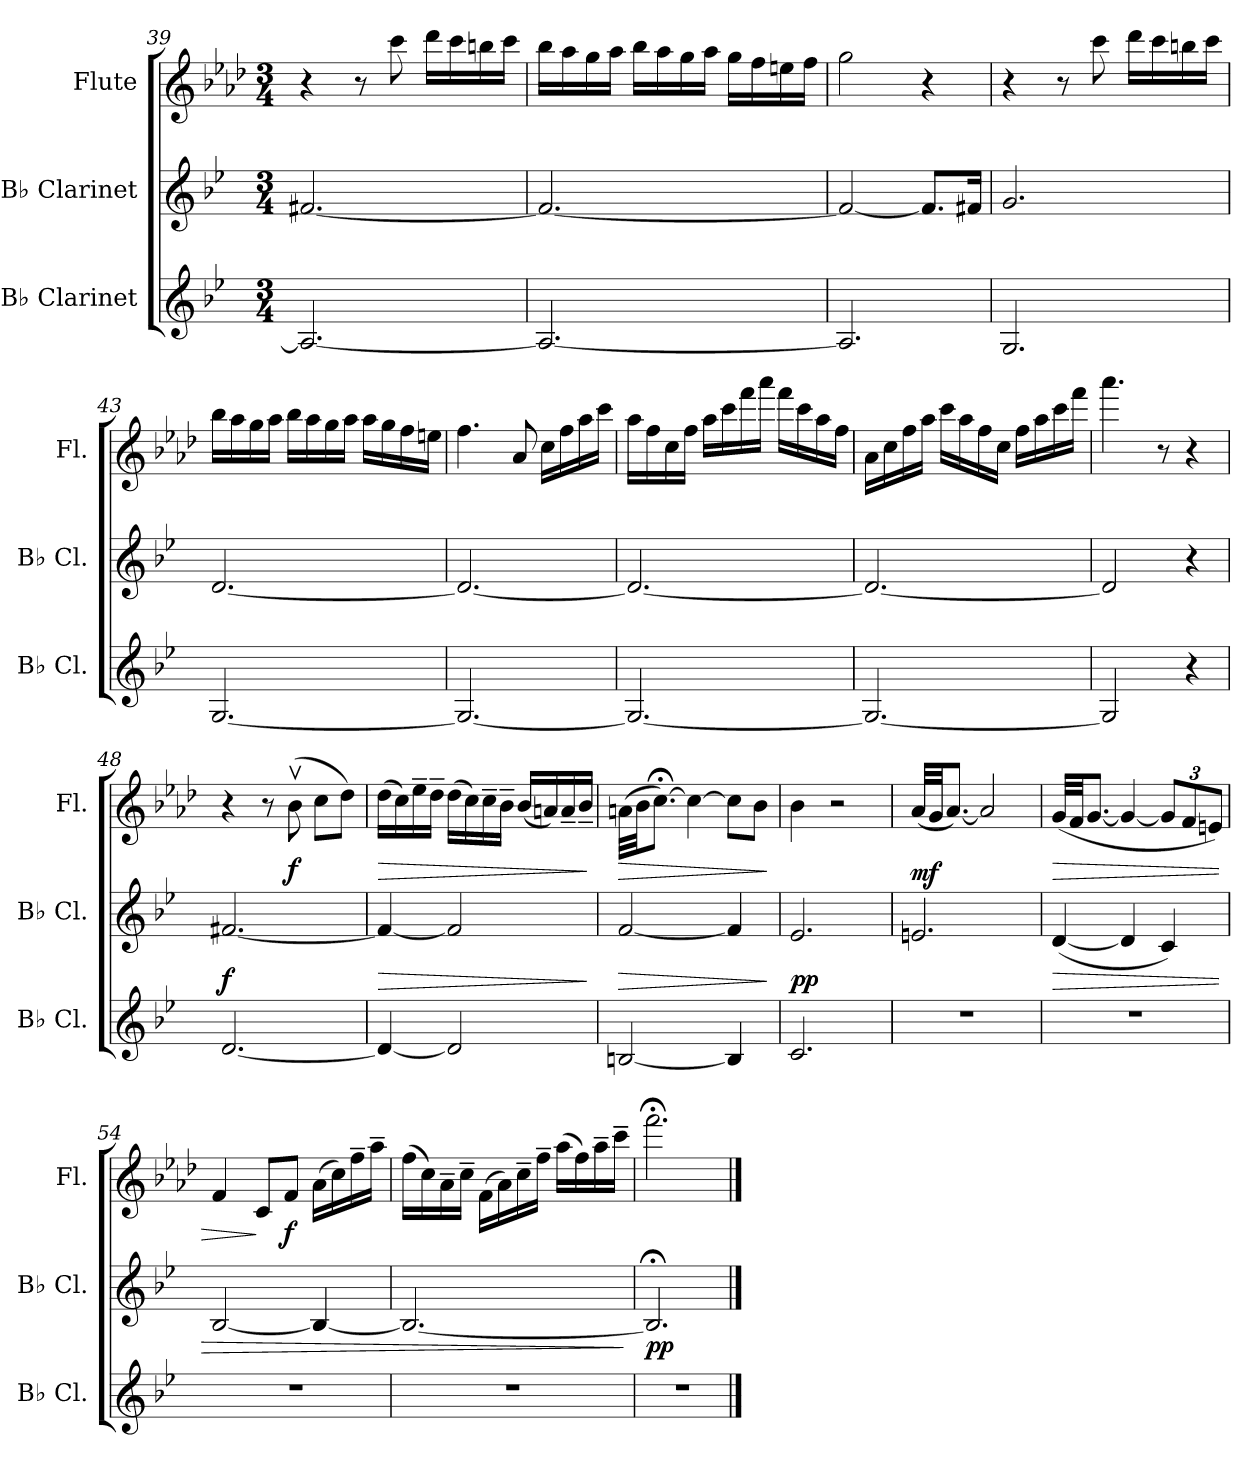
**kern	**kern	**dynam	**kern	**dynam
*part3	*part2	*part2	*part1	*part1
*staff3	*staff2	*staff2	*staff1	*staff1
*I"B♭ Clarinet	*I"B♭ Clarinet	*	*I"Flute	*
*I'B♭ Cl.	*I'B♭ Cl.	*	*I'Fl.	*
*clefG2	*clefG2	*	*clefG2	*
*ITrd1c2	*ITrd1c2	*	*	*
*k[b-e-a-d-]	*k[b-e-a-d-]	*	*k[b-e-a-d-]	*
*M3/4	*M3/4	*	*M3/4	*
=39	=39	=39	=39	=39
2.G/_	[2.en/	.	4r	.
.	.	.	8r	.
.	.	.	8ccc\	.
.	.	.	16ddd-\LL	.
.	.	.	16ccc\	.
.	.	.	16bbn\	.
.	.	.	16ccc\JJ	.
!!LO:PB:g=z
=40	=40	=40	=40	=40
2.G/_	2.e/_	.	16bb-\LL	.
.	.	.	16aa-\	.
.	.	.	16gg\	.
.	.	.	16aa-\JJ	.
.	.	.	16bb-\LL	.
.	.	.	16aa-\	.
.	.	.	16gg\	.
.	.	.	16aa-\JJ	.
.	.	.	16gg\LL	.
.	.	.	16ff\	.
.	.	.	16een\	.
.	.	.	16ff\JJ	.
=41	=41	=41	=41	=41
2.G/]	2e/_	.	2gg\	.
.	8.e/L]	.	4r	.
.	16en/Jk	.	.	.
=42	=42	=42	=42	=42
2.F/	2.f/	.	4r	.
.	.	.	8r	.
.	.	.	8ccc\	.
.	.	.	16ddd-\LL	.
.	.	.	16ccc\	.
.	.	.	16bbn\	.
.	.	.	16ccc\JJ	.
!!LO:LB:g=z
=43	=43	=43	=43	=43
[2.F/	[2.c/	.	16bb-\LL	.
.	.	.	16aa-\	.
.	.	.	16gg\	.
.	.	.	16aa-\JJ	.
.	.	.	16bb-\LL	.
.	.	.	16aa-\	.
.	.	.	16gg\	.
.	.	.	16aa-\JJ	.
.	.	.	16aa-\LL	.
.	.	.	16gg\	.
.	.	.	16ff\	.
.	.	.	16een\JJ	.
=44	=44	=44	=44	=44
2.F/_	2.c/_	.	4.ff\	.
.	.	.	8a-/	.
.	.	.	16cc\LL	.
.	.	.	16ff\	.
.	.	.	16aa-\	.
.	.	.	16ccc\JJ	.
=45	=45	=45	=45	=45
2.F/_	2.c/_	.	16aa-\LL	.
.	.	.	16ff\	.
.	.	.	16cc\	.
.	.	.	16ff\JJ	.
.	.	.	16aa-\LL	.
.	.	.	16ccc\	.
.	.	.	16fff\	.
.	.	.	16aaa-\JJ	.
.	.	.	16fff\LL	.
.	.	.	16ccc\	.
.	.	.	16aa-\	.
.	.	.	16ff\JJ	.
!!LO:LB:g=z
=46	=46	=46	=46	=46
2.F/_	2.c/_	.	16a-\LL	.
.	.	.	16cc\	.
.	.	.	16ff\	.
.	.	.	16aa-\JJ	.
.	.	.	16ccc\LL	.
.	.	.	16aa-\	.
.	.	.	16ff\	.
.	.	.	16cc\JJ	.
.	.	.	16ff\LL	.
.	.	.	16aa-\	.
.	.	.	16ccc\	.
.	.	.	16fff\JJ	.
=47	=47	=47	=47	=47
2F/]	2c/]	.	4.aaa-\	.
.	.	.	8r	.
4r	4r	.	4r	.
=48	=48	=48	=48	=48
!	!	!LO:DY:b	!	!
[2.c/	[2.en/	f	4r	.
.	.	.	8r	.
!	!	!	!	!LO:DY:b
.	.	.	(8b-v\	f
.	.	.	8cc\L	.
.	.	.	8dd-\J)	.
=49	=49	=49	=49	=49
!	!	!LO:HP:b	!	!LO:HP:b
4c/_	4e/_	>	(16dd-\LL	>
.	.	.	16cc\)	.
.	.	.	16ee-~\	.
.	.	.	16dd-~\JJ	.
2c/]	2e/]	.	(16dd-\LL	.
.	.	.	16cc\)	.
.	.	.	16cc~\	.
.	.	.	16b-~\JJ	.
.	.	.	(16b-/LL	.
.	.	.	16an/)	.
.	.	.	16a~/	.
.	.	.	16b-~/JJ	.
.	.	]	.	]
!!LO:LB:g=z
=50	=50	=50	=50	=50
!	!	!LO:HP:b	!	!LO:HP:b
!	!	!LO:DY:n=1:b	!	!
!	!	!LO:DY:n=2:a	!	!
[2An/	[2e-i/	> p mf	(32an\LLL	>
.	.	.	32b-\JJ	.
.	.	.	[8.cc;<\J)	.
.	.	.	4cc\_	.
4A/]	4e-/]	.	8cc\L]	.
.	.	.	8b-\J	.
.	.	]	.	]
=51	=51	=51	=51	=51
!	!	!LO:DY:b	!	!
2.B-/	2.d-/	pp	4b-\	.
.	.	.	2r	.
=52	=52	=52	=52	=52
!	!	!LO:DY:a	!	!
2.r	2.dn/	mf	(32a-/LLL	.
.	.	.	32g/JJ	.
.	.	.	[8.a-/J)	.
.	.	.	2a-/]	.
=53	=53	=53	=53	=53
!	!	!LO:HP:b	!	!LO:HP:b
2.r	([4c/	>	(32g/LLL	>
.	.	.	32f/JJ	.
.	.	.	[8.g/J	.
.	4c/]	.	4g/_	.
*	*	*	*Xbrackettup	*
.	4B-/)	.	12g/L]	.
.	.	.	12f/	.
.	.	.	12en/J)	.
=54	=54	=54	=54	=54
2.r	[2A-/	.	4f/	.
.	.	.	8c/L	]
!	!	!	!	!LO:DY:b
.	.	.	8f/J	f
.	4A-/_	.	(16a-\LL	.
.	.	.	16cc\)	.
.	.	.	16ff~\	.
.	.	.	16aa-~\JJ	.
!!LO:PB:g=z
=55	=55	=55	=55	=55
2.r	2.A-/_	.	(16ff\LL	.
.	.	.	16cc\)	.
.	.	.	16a-~\	.
.	.	.	16cc~\JJ	.
.	.	.	(16f\LL	.
.	.	.	16a-\)	.
.	.	.	16cc~\	.
.	.	.	16ff~\JJ	.
.	.	.	(16aa-\LL	.
.	.	.	16ff\)	.
.	.	.	16aa-~\	.
.	.	.	16ccc~\JJ	.
.	.	]	.	.
=56	=56	=56	=56	=56
!	!	!LO:DY:b	!	!
2.r	2.A-;</]	pp	2.fff;<\	.
==	==	==	==	==
*-	*-	*-	*-	*-
